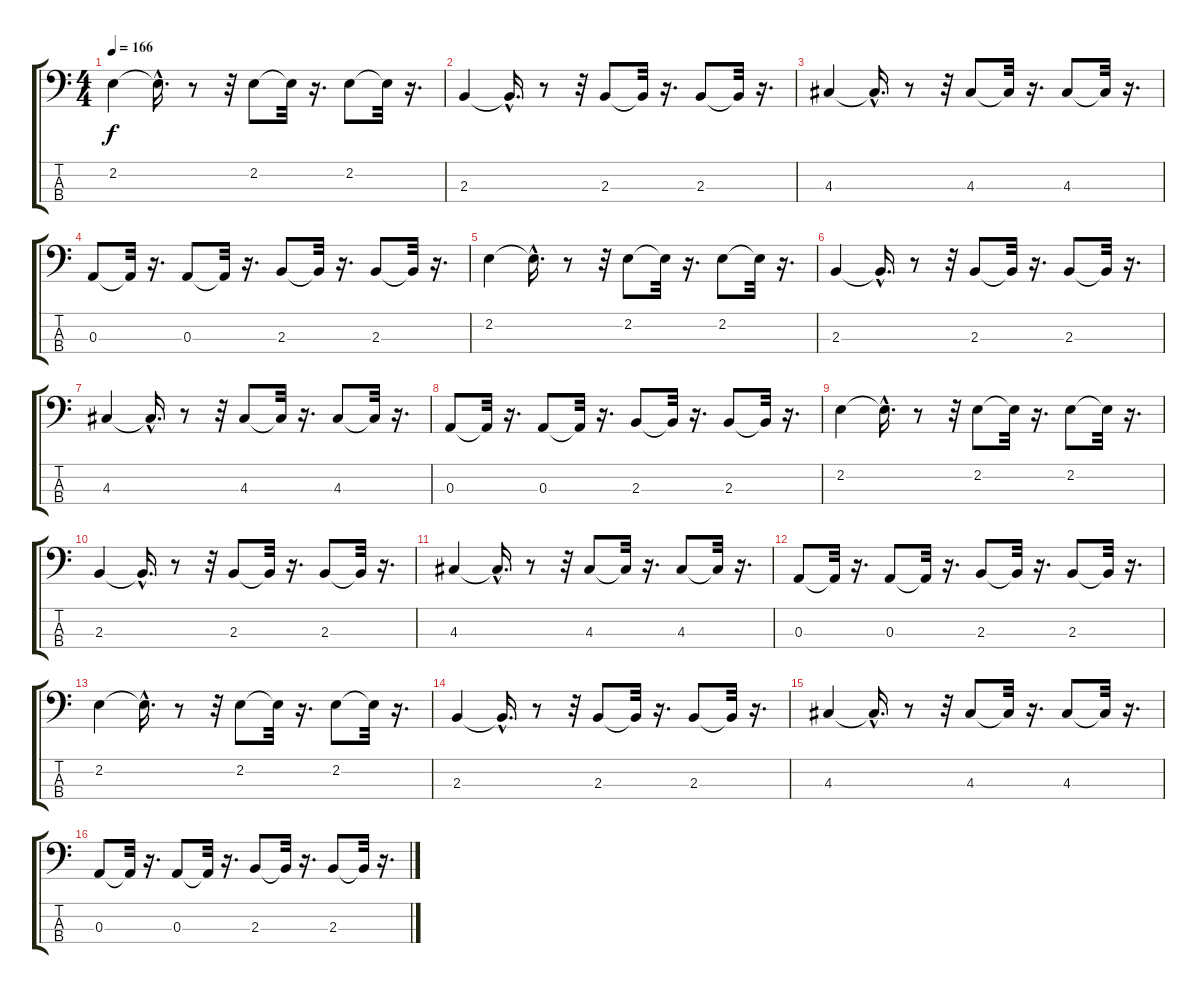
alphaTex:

\track "" {instrument fretlessbass}
\staff {score tabs}
\tuning (G2 D2 A1 E1) {hide}
\ts (4 4)
\tempo 166
\clef f4
\ks c
2.2.4{dy f} 2.2{hac t}.16{d} r.8 r.32 2.2.8 2.2{t}.32 r.16{d} 2.2.8 2.2{t}.32 r.16{d} |
2.3.4 2.3{hac t}.16{d} r.8 r.32 2.3.8 2.3{t}.32 r.16{d} 2.3.8 2.3{t}.32 r.16{d} |
4.3.4 4.3{hac t}.16{d} r.8 r.32 4.3.8 4.3{t}.32 r.16{d} 4.3.8 4.3{t}.32 r.16{d} |
0.3.8 0.3{t}.32 r.16{d} 0.3.8 0.3{t}.32 r.16{d} 2.3.8 2.3{t}.32 r.16{d} 2.3.8 2.3{t}.32 r.16{d} |
2.2.4 2.2{hac t}.16{d} r.8 r.32 2.2.8 2.2{t}.32 r.16{d} 2.2.8 2.2{t}.32 r.16{d} |
2.3.4 2.3{hac t}.16{d} r.8 r.32 2.3.8 2.3{t}.32 r.16{d} 2.3.8 2.3{t}.32 r.16{d} |
4.3.4 4.3{hac t}.16{d} r.8 r.32 4.3.8 4.3{t}.32 r.16{d} 4.3.8 4.3{t}.32 r.16{d} |
0.3.8 0.3{t}.32 r.16{d} 0.3.8 0.3{t}.32 r.16{d} 2.3.8 2.3{t}.32 r.16{d} 2.3.8 2.3{t}.32 r.16{d} |
2.2.4 2.2{hac t}.16{d} r.8 r.32 2.2.8 2.2{t}.32 r.16{d} 2.2.8 2.2{t}.32 r.16{d} |
2.3.4 2.3{hac t}.16{d} r.8 r.32 2.3.8 2.3{t}.32 r.16{d} 2.3.8 2.3{t}.32 r.16{d} |
4.3.4 4.3{hac t}.16{d} r.8 r.32 4.3.8 4.3{t}.32 r.16{d} 4.3.8 4.3{t}.32 r.16{d} |
0.3.8 0.3{t}.32 r.16{d} 0.3.8 0.3{t}.32 r.16{d} 2.3.8 2.3{t}.32 r.16{d} 2.3.8 2.3{t}.32 r.16{d} |
2.2.4 2.2{hac t}.16{d} r.8 r.32 2.2.8 2.2{t}.32 r.16{d} 2.2.8 2.2{t}.32 r.16{d} |
2.3.4 2.3{hac t}.16{d} r.8 r.32 2.3.8 2.3{t}.32 r.16{d} 2.3.8 2.3{t}.32 r.16{d} |
4.3.4 4.3{hac t}.16{d} r.8 r.32 4.3.8 4.3{t}.32 r.16{d} 4.3.8 4.3{t}.32 r.16{d} |
0.3.8 0.3{t}.32 r.16{d} 0.3.8 0.3{t}.32 r.16{d} 2.3.8 2.3{t}.32 r.16{d} 2.3.8 2.3{t}.32 r.16{d}
